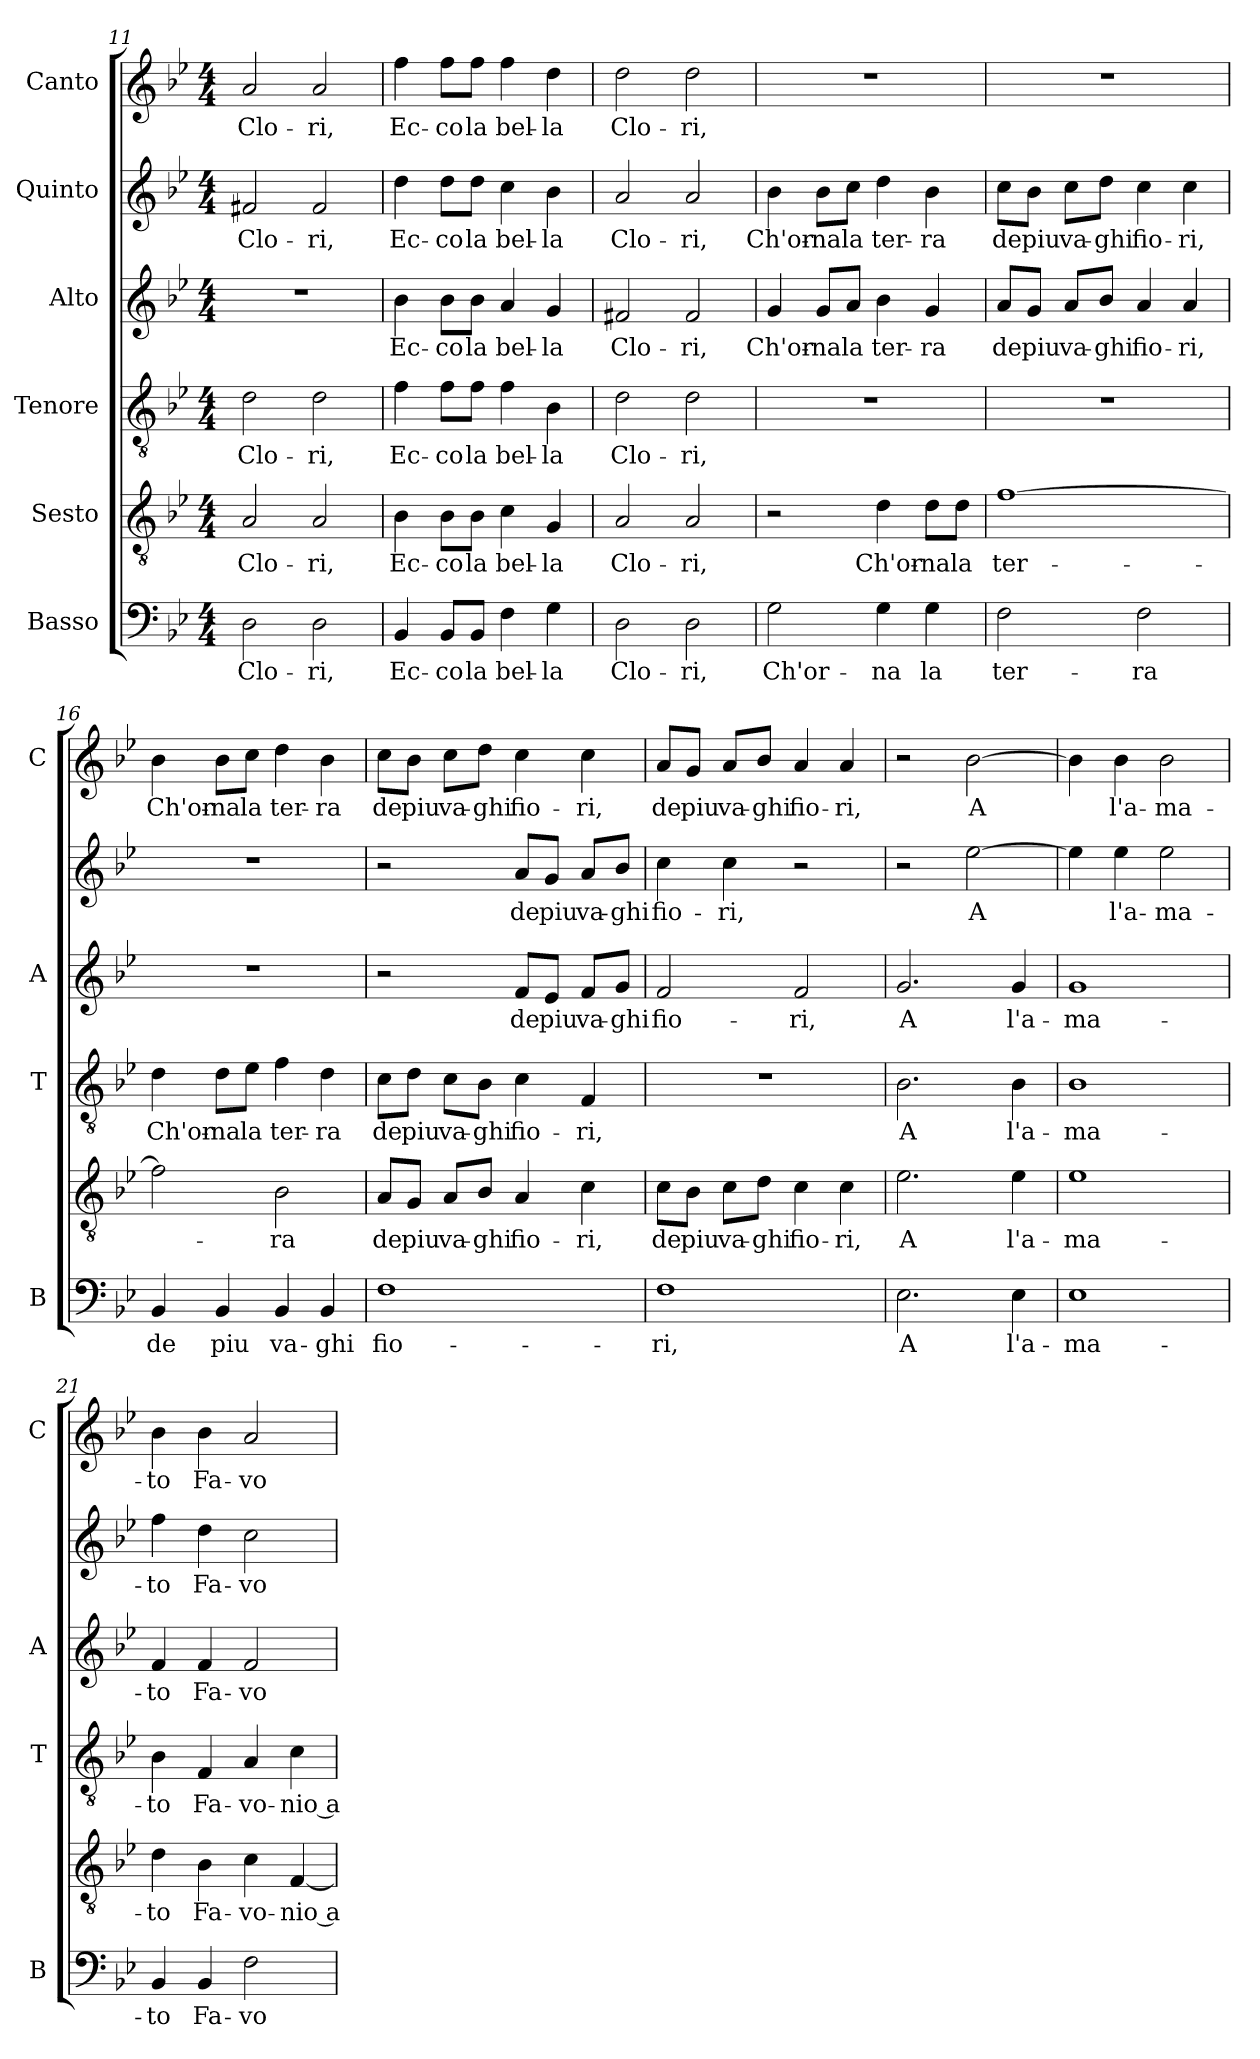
**kern	**text	**kern	**text	**kern	**text	**kern	**text	**kern	**text	**kern	**text
*part6	*part6	*part5	*part5	*part4	*part4	*part3	*part3	*part2	*part2	*part1	*part1
*staff6	*staff6	*staff5	*staff5	*staff4	*staff4	*staff3	*staff3	*staff2	*staff2	*staff1	*staff1
*I"Basso	*	*I"Sesto	*	*I"Tenore	*	*I"Alto	*	*I"Quinto	*	*I"Canto	*
*I'B	*	*	*	*I'T	*	*I'A	*	*	*	*I'C	*
*clefF4	*	*clefGv2	*	*clefGv2	*	*clefG2	*	*clefG2	*	*clefG2	*
*k[b-e-]	*	*k[b-e-]	*	*k[b-e-]	*	*k[b-e-]	*	*k[b-e-]	*	*k[b-e-]	*
*B-:	*	*B-:	*	*B-:	*	*B-:	*	*B-:	*	*B-:	*
*M4/4	*	*M4/4	*	*M4/4	*	*M4/4	*	*M4/4	*	*M4/4	*
=11	=11	=11	=11	=11	=11	=11	=11	=11	=11	=11	=11
!	!LO:LY:b	!	!LO:LY:b	!	!LO:LY:b	!	!	!	!LO:LY:b	!	!LO:LY:b
2D\	Clo-	2A/	Clo-	2d\	Clo-	1r	.	2f#X/	Clo-	2a/	Clo-
!	!LO:LY:b	!	!LO:LY:b	!	!LO:LY:b	!	!	!	!LO:LY:b	!	!LO:LY:b
2D\	-ri,	2A/	-ri,	2d\	-ri,	.	.	2f#/	-ri,	2a/	-ri,
=12	=12	=12	=12	=12	=12	=12	=12	=12	=12	=12	=12
!	!LO:LY:b	!	!LO:LY:b	!	!LO:LY:b	!	!LO:LY:b	!	!LO:LY:b	!	!LO:LY:b
4BB-/	Ec-	4B-\	Ec-	4f\	Ec-	4b-\	Ec-	4dd\	Ec-	4ff\	Ec-
!	!LO:LY:b	!	!LO:LY:b	!	!LO:LY:b	!	!LO:LY:b	!	!LO:LY:b	!	!LO:LY:b
8BB-/L	-co	8B-\L	-co	8f\L	-co	8b-\L	-co	8dd\L	-co	8ff\L	-co
!	!LO:LY:b	!	!LO:LY:b	!	!LO:LY:b	!	!LO:LY:b	!	!LO:LY:b	!	!LO:LY:b
8BB-/J	la	8B-\J	la	8f\J	la	8b-\J	la	8dd\J	la	8ff\J	la
!	!LO:LY:b	!	!LO:LY:b	!	!LO:LY:b	!	!LO:LY:b	!	!LO:LY:b	!	!LO:LY:b
4F\	bel-	4c\	bel-	4f\	bel-	4a/	bel-	4cc\	bel-	4ff\	bel-
!	!LO:LY:b	!	!LO:LY:b	!	!LO:LY:b	!	!LO:LY:b	!	!LO:LY:b	!	!LO:LY:b
4G\	-la	4G/	-la	4B-\	-la	4g/	-la	4b-\	-la	4dd\	-la
=13	=13	=13	=13	=13	=13	=13	=13	=13	=13	=13	=13
!	!LO:LY:b	!	!LO:LY:b	!	!LO:LY:b	!	!LO:LY:b	!	!LO:LY:b	!	!LO:LY:b
2D\	Clo-	2A/	Clo-	2d\	Clo-	2f#X/	Clo-	2a/	Clo-	2dd\	Clo-
!	!LO:LY:b	!	!LO:LY:b	!	!LO:LY:b	!	!LO:LY:b	!	!LO:LY:b	!	!LO:LY:b
2D\	-ri,	2A/	-ri,	2d\	-ri,	2f#/	-ri,	2a/	-ri,	2dd\	-ri,
=14	=14	=14	=14	=14	=14	=14	=14	=14	=14	=14	=14
!	!LO:LY:b	!	!	!	!	!	!LO:LY:b	!	!LO:LY:b	!	!
2G\	Ch'or-	2r	.	1r	.	4g/	Ch'or-	4b-\	Ch'or-	1r	.
!	!	!	!	!	!	!	!LO:LY:b	!	!LO:LY:b	!	!
.	.	.	.	.	.	8g/L	-na	8b-\L	-na	.	.
!	!	!	!	!	!	!	!LO:LY:b	!	!LO:LY:b	!	!
.	.	.	.	.	.	8a/J	la	8cc\J	la	.	.
!	!LO:LY:b	!	!LO:LY:b	!	!	!	!LO:LY:b	!	!LO:LY:b	!	!
4G\	-na	4d\	Ch'or-	.	.	4b-\	ter-	4dd\	ter-	.	.
!	!LO:LY:b	!	!LO:LY:b	!	!	!	!LO:LY:b	!	!LO:LY:b	!	!
4G\	la	8d\L	-na	.	.	4g/	-ra	4b-\	-ra	.	.
!	!	!	!LO:LY:b	!	!	!	!	!	!	!	!
.	.	8d\J	la	.	.	.	.	.	.	.	.
=15	=15	=15	=15	=15	=15	=15	=15	=15	=15	=15	=15
!	!LO:LY:b	!	!LO:LY:b	!	!	!	!LO:LY:b	!	!LO:LY:b	!	!
2F\	ter-	[1f	ter-	1r	.	8a/L	de	8cc\L	de	1r	.
!	!	!	!	!	!	!	!LO:LY:b	!	!LO:LY:b	!	!
.	.	.	.	.	.	8g/J	piu	8b-\J	piu	.	.
!	!	!	!	!	!	!	!LO:LY:b	!	!LO:LY:b	!	!
.	.	.	.	.	.	8a/L	va-	8cc\L	va-	.	.
!	!	!	!	!	!	!	!LO:LY:b	!	!LO:LY:b	!	!
.	.	.	.	.	.	8b-/J	-ghi	8dd\J	-ghi	.	.
!	!LO:LY:b	!	!	!	!	!	!LO:LY:b	!	!LO:LY:b	!	!
2F\	-ra	.	.	.	.	4a/	fio-	4cc\	fio-	.	.
!	!	!	!	!	!	!	!LO:LY:b	!	!LO:LY:b	!	!
.	.	.	.	.	.	4a/	-ri,	4cc\	-ri,	.	.
!!LO:PB:g=z
=16	=16	=16	=16	=16	=16	=16	=16	=16	=16	=16	=16
!	!LO:LY:b	!	!	!	!LO:LY:b	!	!	!	!	!	!LO:LY:b
4BB-/	de	2f\]	.	4d\	Ch'or-	1r	.	1r	.	4b-\	Ch'or-
!	!LO:LY:b	!	!	!	!LO:LY:b	!	!	!	!	!	!LO:LY:b
4BB-/	piu	.	.	8d\L	-na	.	.	.	.	8b-\L	-na
!	!	!	!	!	!LO:LY:b	!	!	!	!	!	!LO:LY:b
.	.	.	.	8e-\J	la	.	.	.	.	8cc\J	la
!	!LO:LY:b	!	!LO:LY:b	!	!LO:LY:b	!	!	!	!	!	!LO:LY:b
4BB-/	va-	2B-\	-ra	4f\	ter-	.	.	.	.	4dd\	ter-
!	!LO:LY:b	!	!	!	!LO:LY:b	!	!	!	!	!	!LO:LY:b
4BB-/	-ghi	.	.	4d\	-ra	.	.	.	.	4b-\	-ra
=17	=17	=17	=17	=17	=17	=17	=17	=17	=17	=17	=17
!	!LO:LY:b	!	!LO:LY:b	!	!LO:LY:b	!	!	!	!	!	!LO:LY:b
1F	fio-	8A/L	de	8c\L	de	2r	.	2r	.	8cc\L	de
!	!	!	!LO:LY:b	!	!LO:LY:b	!	!	!	!	!	!LO:LY:b
.	.	8G/J	piu	8d\J	piu	.	.	.	.	8b-\J	piu
!	!	!	!LO:LY:b	!	!LO:LY:b	!	!	!	!	!	!LO:LY:b
.	.	8A/L	va-	8c\L	va-	.	.	.	.	8cc\L	va-
!	!	!	!LO:LY:b	!	!LO:LY:b	!	!	!	!	!	!LO:LY:b
.	.	8B-/J	-ghi	8B-\J	-ghi	.	.	.	.	8dd\J	-ghi
!	!	!	!LO:LY:b	!	!LO:LY:b	!	!LO:LY:b	!	!LO:LY:b	!	!LO:LY:b
.	.	4A/	fio-	4c\	fio-	8f/L	de	8a/L	de	4cc\	fio-
!	!	!	!	!	!	!	!LO:LY:b	!	!LO:LY:b	!	!
.	.	.	.	.	.	8e-/J	piu	8g/J	piu	.	.
!	!	!	!LO:LY:b	!	!LO:LY:b	!	!LO:LY:b	!	!LO:LY:b	!	!LO:LY:b
.	.	4c\	-ri,	4F/	-ri,	8f/L	va-	8a/L	va-	4cc\	-ri,
!	!	!	!	!	!	!	!LO:LY:b	!	!LO:LY:b	!	!
.	.	.	.	.	.	8g/J	-ghi	8b-/J	-ghi	.	.
=18	=18	=18	=18	=18	=18	=18	=18	=18	=18	=18	=18
!	!LO:LY:b	!	!LO:LY:b	!	!	!	!LO:LY:b	!	!LO:LY:b	!	!LO:LY:b
1F	-ri,	8c\L	de	1r	.	2f/	fio-	4cc\	fio-	8a/L	de
!	!	!	!LO:LY:b	!	!	!	!	!	!	!	!LO:LY:b
.	.	8B-\J	piu	.	.	.	.	.	.	8g/J	piu
!	!	!	!LO:LY:b	!	!	!	!	!	!LO:LY:b	!	!LO:LY:b
.	.	8c\L	va-	.	.	.	.	4cc\	-ri,	8a/L	va-
!	!	!	!LO:LY:b	!	!	!	!	!	!	!	!LO:LY:b
.	.	8d\J	-ghi	.	.	.	.	.	.	8b-/J	-ghi
!	!	!	!LO:LY:b	!	!	!	!LO:LY:b	!	!	!	!LO:LY:b
.	.	4c\	fio-	.	.	2f/	-ri,	2r	.	4a/	fio-
!	!	!	!LO:LY:b	!	!	!	!	!	!	!	!LO:LY:b
.	.	4c\	-ri,	.	.	.	.	.	.	4a/	-ri,
=19	=19	=19	=19	=19	=19	=19	=19	=19	=19	=19	=19
!	!LO:LY:b	!	!LO:LY:b	!	!LO:LY:b	!	!LO:LY:b	!	!	!	!
2.E-\	A	2.e-\	A	2.B-\	A	2.g/	A	2r	.	2r	.
!	!	!	!	!	!	!	!	!	!LO:LY:b	!	!LO:LY:b
.	.	.	.	.	.	.	.	[2ee-\	A	[2b-\	A
!	!LO:LY:b	!	!LO:LY:b	!	!LO:LY:b	!	!LO:LY:b	!	!	!	!
4E-\	l'a-	4e-\	l'a-	4B-\	l'a-	4g/	l'a-	.	.	.	.
=20	=20	=20	=20	=20	=20	=20	=20	=20	=20	=20	=20
!	!LO:LY:b	!	!LO:LY:b	!	!LO:LY:b	!	!LO:LY:b	!	!	!	!
1E-	-ma-	1e-	-ma-	1B-	-ma-	1g	-ma-	4ee-\]	.	4b-\]	.
!	!	!	!	!	!	!	!	!	!LO:LY:b	!	!LO:LY:b
.	.	.	.	.	.	.	.	4ee-\	l'a-	4b-\	l'a-
!	!	!	!	!	!	!	!	!	!LO:LY:b	!	!LO:LY:b
.	.	.	.	.	.	.	.	2ee-\	-ma-	2b-\	-ma-
=21	=21	=21	=21	=21	=21	=21	=21	=21	=21	=21	=21
!	!LO:LY:b	!	!LO:LY:b	!	!LO:LY:b	!	!LO:LY:b	!	!LO:LY:b	!	!LO:LY:b
4BB-/	-to	4d\	-to	4B-\	-to	4f/	-to	4ff\	-to	4b-\	-to
!	!LO:LY:b	!	!LO:LY:b	!	!LO:LY:b	!	!LO:LY:b	!	!LO:LY:b	!	!LO:LY:b
4BB-/	Fa-	4B-\	Fa-	4F/	Fa-	4f/	Fa-	4dd\	Fa-	4b-\	Fa-
!	!LO:LY:b	!	!LO:LY:b	!	!LO:LY:b	!	!LO:LY:b	!	!LO:LY:b	!	!LO:LY:b
2F\	-vo-	4c\	-vo-	4A/	-vo-	2f/	-vo-	2cc\	-vo-	2a/	-vo-
!	!	!	!LO:LY:b	!	!LO:LY:b	!	!	!	!	!	!
.	.	[4F/	-nio a-	4c\	-nio a-	.	.	.	.	.	.
=	=	=	=	=	=	=	=	=	=	=	=
*-	*-	*-	*-	*-	*-	*-	*-	*-	*-	*-	*-
